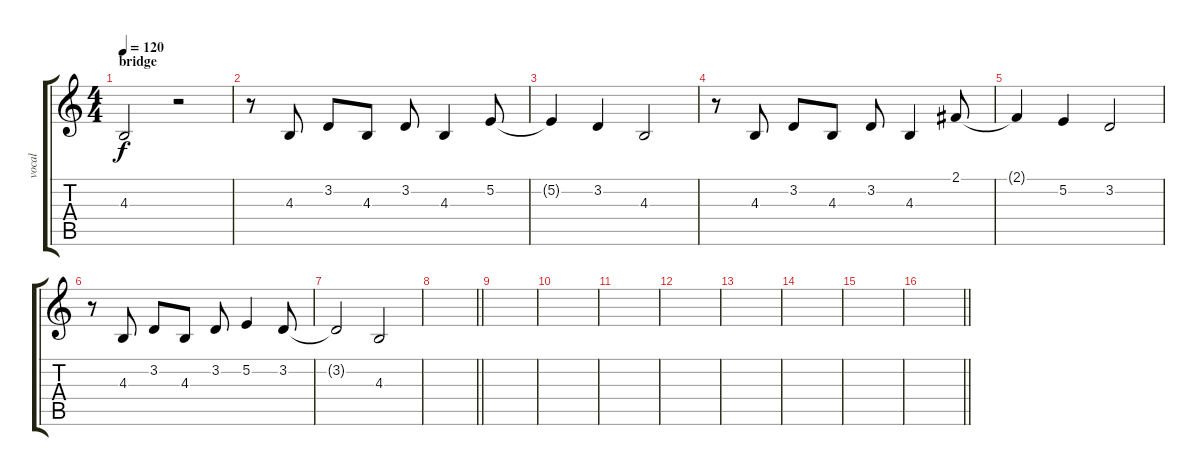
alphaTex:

\track ("vocal" "vocal") {instrument tenorsax}
\staff {score tabs}
\tuning (E4 B3 G3 D3 A2 E2) {hide}
\ts (4 4)
\section ("" "bridge")
\tempo 120
\clef g2
\ks c
4.3.2{dy f} r.2 |
r.8 4.3.8 3.2.8 4.3.8 3.2.8 4.3.4 5.2.8 |
5.2{t}.4 3.2.4 4.3.2 |
r.8 4.3.8 3.2.8 4.3.8 3.2.8 4.3.4 2.1.8 |
2.1{t}.4 5.2.4 3.2.2 |
r.8 4.3.8 3.2.8 4.3.8 3.2.8 5.2.4 3.2.8 |
3.2{t}.2 4.3.2 |
\barLineRight lightlight
|
|
|
|
|
|
|
|
\barLineRight lightlight
